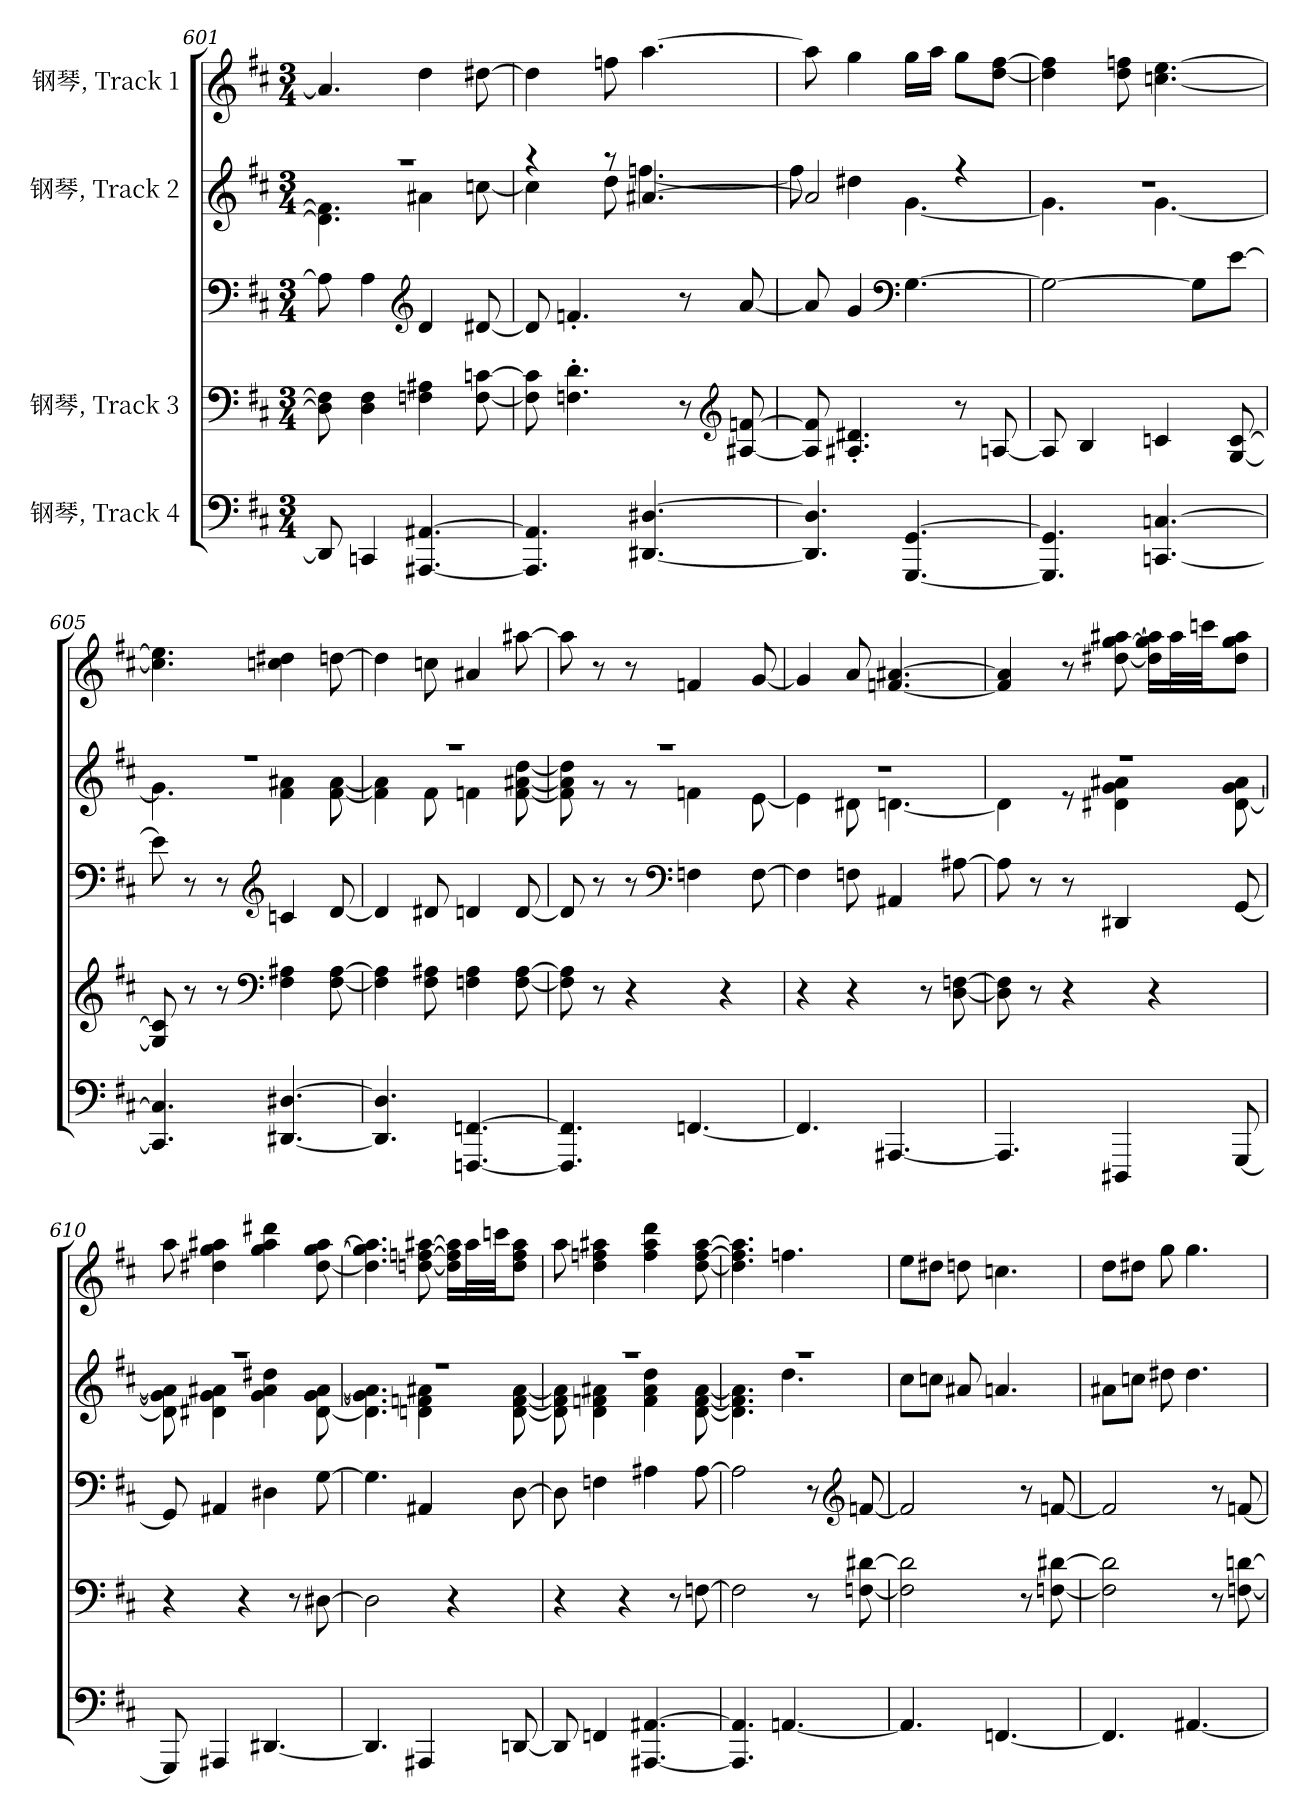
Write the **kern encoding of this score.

**kern	**kern	**kern	**kern	**kern
*part4	*part3	*part3	*part2	*part1
*staff5	*staff4	*staff3	*staff2	*staff1
*I"钢琴, Track 4	*I"钢琴, Track 3	*	*I"钢琴, Track 2	*I"钢琴, Track 1
*clefF4	*clefF4	*clefF4	*clefG2	*clefG2
*k[f#c#]	*k[f#c#]	*k[f#c#]	*k[f#c#]	*k[f#c#]
*M3/4	*M3/4	*M3/4	*M3/4	*M3/4
=601	=601	=601	=601	=601
*	*	*	*^	*
8DD/]	8D\] 8F#\]	8A\]	2.r	4.d\] 4.f#\]	4.a/]
4CCn/	4D\ 4F#\	4A\	.	.	.
*	*	*clefG2	*	*	*
[4.AAA#X/ [4.AA#X/	4Fn\ 4A#X\	4d/	.	4a#X\	4dd\
.	[8F\ [8cn\	[8d#X/	.	[8ccn\	[8dd#X\
=602	=602	=602	=602	=602	=602
4.AAA#/] 4.AA#/]	8F\] 8c\]	8d#/]	4r	4cc\]	4dd#\]
.	4.Fn\' 4.d\'	4.fn'/	.	.	.
.	.	.	8r	8dd\	8ffn\
[4.DD#X/ [4.D#X/	.	.	[4.a#X/	[4.ffn\	[4.aa\
.	8r	8r	.	.	.
*	*clefG2	*	*	*	*
.	[8A#X/ [8fn/	[8a/	.	.	.
!!LO:LB:g=z
=603	=603	=603	=603	=603	=603
4.DD#/] 4.D#/]	8A#/] 8f/]	8a/]	2a#/]	8ff\]	8aa\]
.	4.A#X/' 4.d#X/'	4g/	.	4dd#X\	4gg\
*	*	*clefF4	*	*	*
[4.GGG/ [4.GG/	.	[4.G\	.	[4.g\	16gg\LL
.	.	.	.	.	16aa\JJ
.	8r	.	4r	.	8gg\L
.	[8An/	.	.	.	[8dd\ [8ff#\J
=604	=604	=604	=604	=604	=604
4.GGG/] 4.GG/]	8A/]	2G\_	2.r	4.g\]	4dd\] 4ff#\]
.	4B/	.	.	.	.
.	.	.	.	.	8dd\ 8ffn\
[4.CCn/ [4.Cn/	4cn/	.	.	[4.g\	[4.ccn\ [4.ee\
.	.	8G\L]	.	.	.
.	[8G/ [8c/	[8e\J	.	.	.
=605	=605	=605	=605	=605	=605
4.CC/] 4.C/]	8G/] 8c/]	8e\]	2.r	4.g\]	4.cc\] 4.ee\]
.	8r	8r	.	.	.
.	8r	8r	.	.	.
*	*clefF4	*clefG2	*	*	*
[4.DD#X/ [4.D#X/	4F#\ 4A#X\	4cn/	.	4f#\ 4a#X\	4ccn\ 4dd#X\
.	[8F#\ [8A#\	[8d/	.	[8f#\ [8a#\	[8ddn\
=606	=606	=606	=606	=606	=606
4.DD#/] 4.D#/]	4F#\] 4A#\]	4d/]	2.r	4f#\] 4a#\]	4dd\]
.	8F#\ 8A#X\	8d#X/	.	8f#\	8ccn\
[4.FFFn/ [4.FFn/	4Fn\ 4A#\	4dn/	.	4fn\	4a#X/
.	[8F\ [8A#\	[8d/	.	[8f\ [8a#X\ [8dd\	[8aa#X\
!!LO:PB:g=z
=607	=607	=607	=607	=607	=607
4.FFF/] 4.FF/]	8F\] 8A#\]	8d/]	2.r	8f\] 8a#\] 8dd\]	8aa#\]
.	8r	8r	.	8r	8r
.	4r	8r	.	8r	8r
*	*	*clefF4	*	*	*
[4.FFn/	.	4Fn\	.	4fn\	4fn/
.	4r	.	.	.	.
.	.	[8F\	.	[8e\	[8g/
=608	=608	=608	=608	=608	=608
4.FF/]	4r	4F\]	2.r	4e\]	4g/]
.	4r	8Fn\	.	8d#X\	8a/
[4.AAA#X/	.	4AA#X/	.	[4.dn\	[4.fn/ [4.a#X/
.	8r	.	.	.	.
.	[8D\ [8Fn\	[8A#X\	.	.	.
=609	=609	=609	=609	=609	=609
4.AAA#/]	8D\] 8F\]	8A#\]	2.r	4d\]	4f/] 4a#/]
.	8r	8r	.	.	.
.	4r	8r	.	8r	8r
4DDD#X/	.	4DD#X/	.	4d#X\ 4g\ 4a#X\	[8dd#X\ [8gg\ [8aa#X\
.	4r	.	.	.	16dd#\] 16gg\] 16aa#\]LL
.	.	.	.	.	32aa#\L
.	.	.	.	.	32cccn\JJ
[8GGG/	.	[8GG/	.	[8d#\ [8g\ [8a#\	8dd#\ 8gg\ 8aa#\J
!!LO:LB:g=z
=610	=610	=610	=610	=610	=610
8GGG/]	4r	8GG/]	2.r	8d#\] 8g\] 8a#\]	8aa\
4AAA#X/	.	4AA#X/	.	4d#X\ 4g\ 4a#X\	4dd#X\ 4gg\ 4aa#X\
.	4r	.	.	.	.
[4.DD#X/	.	4D#X\	.	4g\ 4a#\ 4dd#X\	4gg\ 4aa#\ 4ddd#X\
.	8r	.	.	.	.
.	[8D#X\	[8G\	.	[8d#\ [8g\ [8a#\	[8dd#\ [8gg\ [8aa#\
=611	=611	=611	=611	=611	=611
4.DD#/]	2D#\]	4.G\]	2.r	4.d#\] 4.g\] 4.a#\]	4.dd#\] 4.gg\] 4.aa#\]
4AAA#X/	.	4AA#X/	.	4dn\ 4fn\ 4a#X\	[8ddn\ [8ffn\ [8aa#X\
.	4r	.	.	.	16dd\] 16ff\] 16aa#\]LL
.	.	.	.	.	32aa#\L
.	.	.	.	.	32cccn\JJ
[8DDn/	.	[8D\	.	[8d\ [8f\ [8a#\	8dd\ 8ff\ 8aa#\J
=612	=612	=612	=612	=612	=612
8DD/]	4r	8D\]	2.r	8d\] 8f\] 8a#\]	8aa\
4FFn/	.	4Fn\	.	4d\ 4fn\ 4a#X\	4dd\ 4ffn\ 4aa#X\
.	4r	.	.	.	.
[4.AAA#X/ [4.AA#X/	.	4A#X\	.	4f\ 4a#\ 4dd\	4ff\ 4aa#\ 4ddd\
.	8r	.	.	.	.
.	[8Fn\	[8A#\	.	[8d\ [8f\ [8a#\	[8dd\ [8ff\ [8aa#\
=613	=613	=613	=613	=613	=613
4.AAA#/] 4.AA#/]	2F\]	2A#\]	2.r	4.d\] 4.f\] 4.a#\]	4.dd\] 4.ff\] 4.aa#\]
[4.AAn/	.	.	.	4.dd\	4.ffn\
.	8r	8r	.	.	.
*	*	*clefG2	*	*	*
.	[8Fn\ [8d#X\	[8fn/	.	.	.
*	*	*	*v	*v	*
!!LO:PB:g=z
=614	=614	=614	=614	=614
4.AA/]	2F\] 2d#\]	2f/]	8cc#\L	8ee\L
.	.	.	8ccn\J	8dd#X\J
.	.	.	8a#X/	8ddn\
[4.FFn/	.	.	4.an/	4.ccn\
.	8r	8r	.	.
.	[8Fn\ [8d#X\	[8fn/	.	.
=615	=615	=615	=615	=615
4.FF/]	2F\] 2d#\]	2f/]	8a#X\L	8dd\L
.	.	.	8ccn\J	8dd#X\J
.	.	.	8dd#X\	8gg\
[4.AA#X/	.	.	4.dd#\	4.gg\
.	8r	8r	.	.
.	[8Fn\ [8dn\	[8fn/	.	.
=	=	=	=	=
*-	*-	*-	*-	*-
